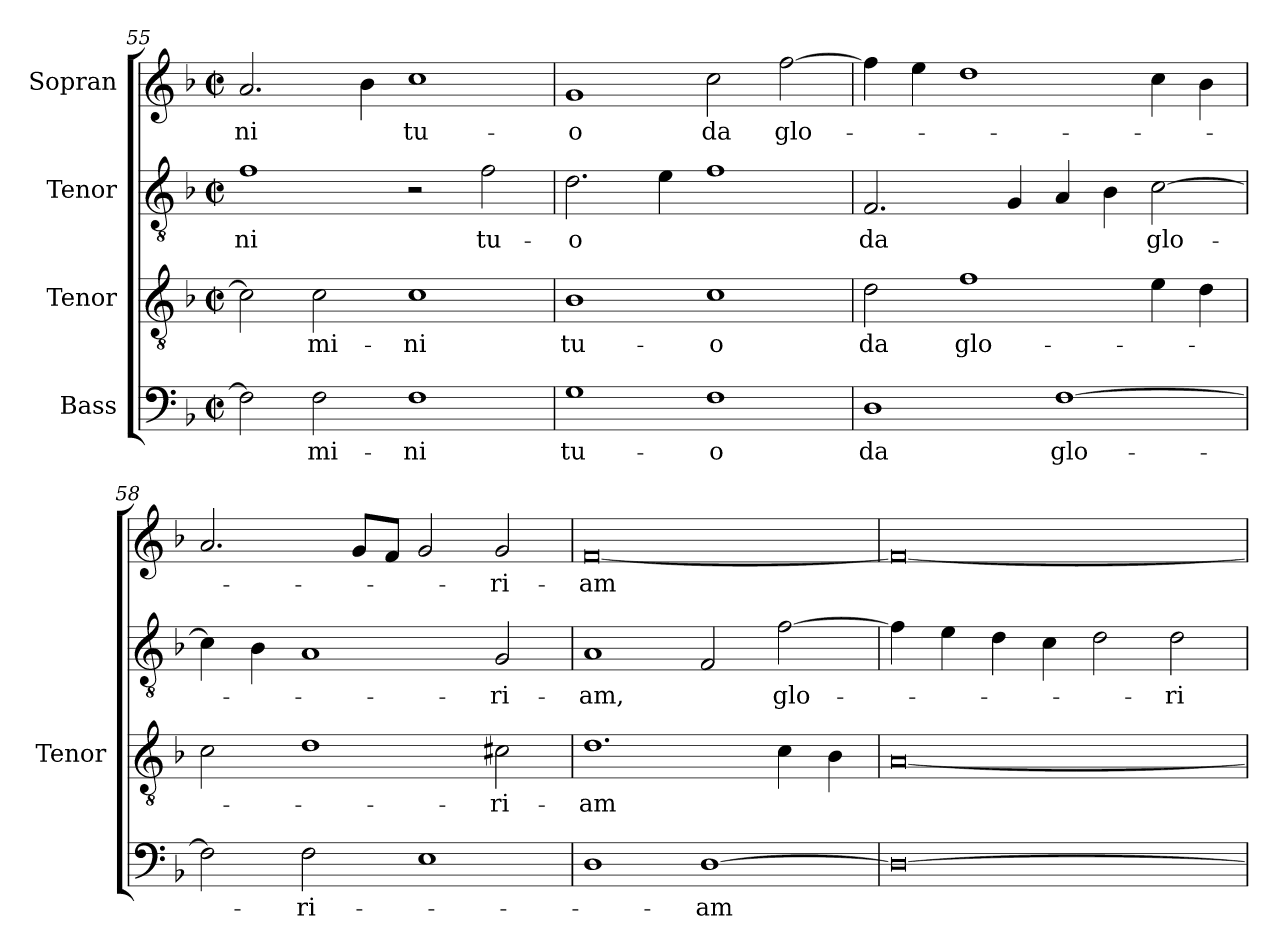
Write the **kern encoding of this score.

**kern	**text	**kern	**text	**kern	**text	**kern	**text
*part4	*part4	*part3	*part3	*part2	*part2	*part1	*part1
*staff4	*staff4	*staff3	*staff3	*staff2	*staff2	*staff1	*staff1
*I"Bass	*	*I"Tenor	*	*I"Tenor	*	*I"Sopran	*
*	*	*I'Tenor	*	*	*	*	*
!!LO:LB:g=z
*clefF4	*	*clefGv2	*	*clefGv2	*	*clefG2	*
*	*	*ITrd7c12	*	*ITrd7c12	*	*	*
*k[b-]	*	*k[b-]	*	*k[b-]	*	*k[b-]	*
*F:	*	*F:	*	*F:	*	*F:	*
*M2/2	*	*M2/2	*	*M2/2	*	*M2/2	*
*met(c|)	*	*met(c|)	*	*met(c|)	*	*met(c|)	*
=55	=55	=55	=55	=55	=55	=55	=55
!	!	!	!	!	!LO:LY:b:color=#000000	!	!
!	!	!	!	!	!	!	!LO:LY:b:color=#000000
2Fi\]	.	2Ci\]	.	1Fi	-ni	2.ai/	-ni
!	!LO:LY:b:color=#000000	!	!	!	!	!	!
!	!	!	!LO:LY:b:color=#000000	!	!	!	!
2Fi\	-mi-	2Ci\	-mi-	.	.	.	.
.	.	.	.	.	.	4b-i\	.
!	!LO:LY:b:color=#000000	!	!	!	!	!	!
!	!	!	!LO:LY:b:color=#000000	!	!	!	!
!	!	!	!	!	!	!	!LO:LY:b:color=#000000
1Fi	-ni	1Ci	-ni	2r	.	1cci	tu-
!	!	!	!	!	!LO:LY:b:color=#000000	!	!
.	.	.	.	2Fi\	tu-	.	.
=56	=56	=56	=56	=56	=56	=56	=56
!	!LO:LY:b:color=#000000	!	!	!	!	!	!
!	!	!	!LO:LY:b:color=#000000	!	!	!	!
!	!	!	!	!	!LO:LY:b:color=#000000	!	!
!	!	!	!	!	!	!	!LO:LY:b:color=#000000
1Gi	tu-	1BB-i	tu-	2.Di\	-o	1gi	-o
.	.	.	.	4Ei\	.	.	.
!	!LO:LY:b:color=#000000	!	!	!	!	!	!
!	!	!	!LO:LY:b:color=#000000	!	!	!	!
!	!	!	!	!	!	!	!LO:LY:b:color=#000000
1Fi	-o	1Ci	-o	1Fi	.	2cci\	da
!	!	!	!	!	!	!	!LO:LY:b:color=#000000
.	.	.	.	.	.	[>2ffi\	glo-
=57	=57	=57	=57	=57	=57	=57	=57
!	!LO:LY:b:color=#000000	!	!	!	!	!	!
!	!	!	!LO:LY:b:color=#000000	!	!	!	!
!	!	!	!	!	!LO:LY:b:color=#000000	!	!
1Di	da	2Di\	da	2.FFi/	da	4ffi\]	.
.	.	.	.	.	.	4eei\	.
!	!	!	!LO:LY:b:color=#000000	!	!	!	!
.	.	1Fi	glo-	.	.	1ddi	.
.	.	.	.	4GGi/	.	.	.
!	!LO:LY:b:color=#000000	!	!	!	!	!	!
[>1Fi	glo-	.	.	4AAi/	.	.	.
.	.	.	.	4BB-i\	.	.	.
!	!	!	!	!	!LO:LY:b:color=#000000	!	!
.	.	4Ei\	.	[>2Ci\	glo-	4cci\	.
.	.	4Di\	.	.	.	4b-i\	.
=58	=58	=58	=58	=58	=58	=58	=58
2Fi\]	.	2Ci\	.	4Ci\]	.	2.ai/	.
.	.	.	.	4BB-i\	.	.	.
!	!LO:LY:b:color=#000000	!	!	!	!	!	!
2Fi\	-ri-	1Di	.	1AAi	.	.	.
.	.	.	.	.	.	8gi/L	.
.	.	.	.	.	.	8fi/J	.
1Ei	.	.	.	.	.	2gi/	.
!	!	!	!LO:LY:b:color=#000000	!	!	!	!
!	!	!	!	!	!LO:LY:b:color=#000000	!	!
!	!	!	!	!	!	!	!LO:LY:b:color=#000000
.	.	2C#Xi\	-ri-	2GGi/	-ri-	2gi/	-ri-
=59	=59	=59	=59	=59	=59	=59	=59
!	!	!	!LO:LY:b:color=#000000	!	!	!	!
!	!	!	!	!	!LO:LY:b:color=#000000	!	!
!	!	!	!	!	!	!	!LO:LY:b:color=#000000
1Di	.	1.Di	-am	1AAi	-am,	[<0fi	-am
!	!LO:LY:b:color=#000000	!	!	!	!	!	!
[>1Di	-am	.	.	2FFi/	.	.	.
!	!	!	!	!	!LO:LY:b:color=#000000	!	!
.	.	4Ci\	.	[>2Fi\	glo-	.	.
.	.	4BB-i\	.	.	.	.	.
=60	=60	=60	=60	=60	=60	=60	=60
0Di_>	.	[<0AAi	.	4Fi\]	.	0fi_<	.
.	.	.	.	4Ei\	.	.	.
.	.	.	.	4Di\	.	.	.
.	.	.	.	4Ci\	.	.	.
.	.	.	.	2Di\	.	.	.
!	!	!	!	!	!LO:LY:b:color=#000000	!	!
.	.	.	.	2Di\	-ri-	.	.
=	=	=	=	=	=	=	=
*-	*-	*-	*-	*-	*-	*-	*-
